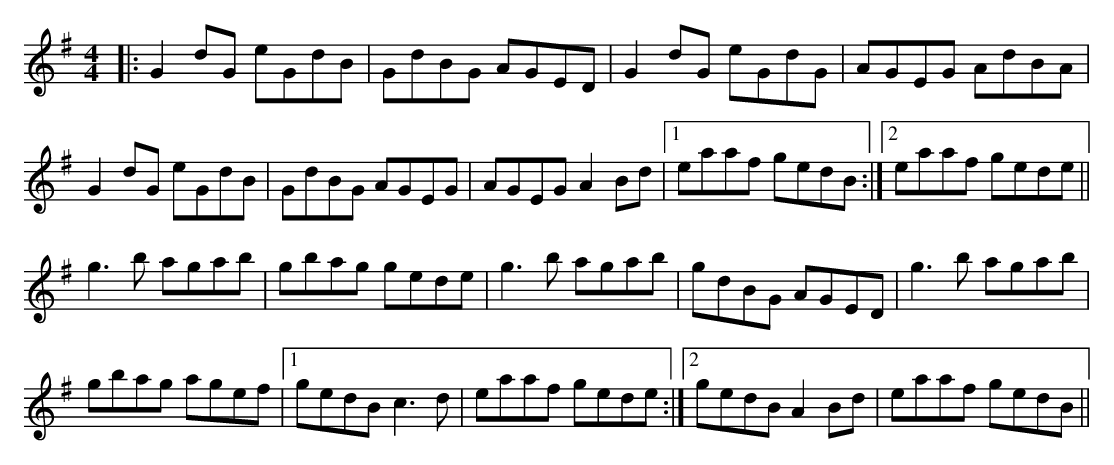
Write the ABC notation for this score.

X:1
M:4/4
K:G
|:G2 dG eGdB|GdBG AGED|G2 dG eGdG|AGEG AdBA|
G2 dG eGdB|GdBG AGEG|AGEG A2 Bd|1 eaaf gedB:|2 eaaf gede||
g3b agab|gbag gede|g3b agab|gdBG AGED|g3b agab|
gbag agef|1 gedB c3d|eaaf gede:|2 gedB A2 Bd|eaaf gedB||
